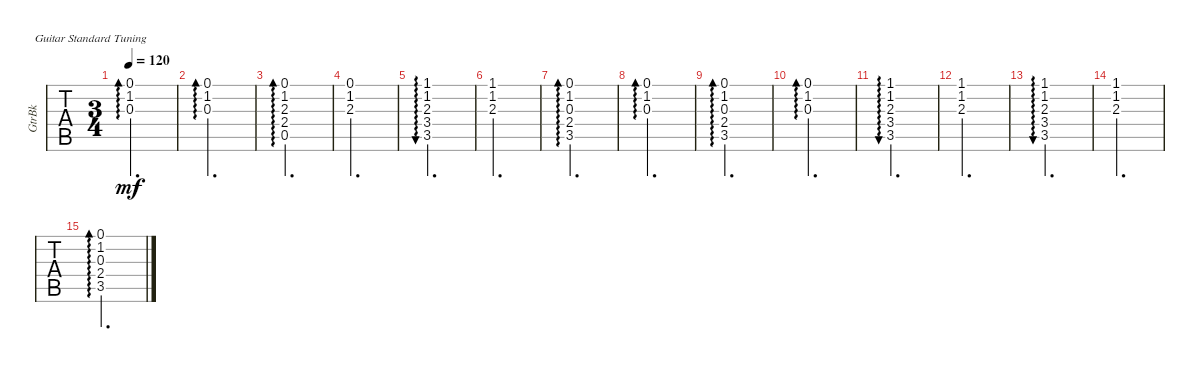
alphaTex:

\defaultSystemsLayout 4
\bracketExtendMode groupsimilarinstruments
\otherSystemsTrackNameOrientation horizontal
\track ("GtrBk" "GtrBk") {instrument acousticguitarsteel}
\staff {tabs}
\tuning (E4 B3 G3 D3 A2 E2)
\ts (3 4)
\tempo 120
\clef g2
\ks c
(0.1 1.2 0.3).2{d ad 0 dy mf} |
(0.1 1.2 0.3).2{d ad 0} |
(0.1 1.2 2.3 0.5 2.4).2{d ad 0} |
(0.1 1.2 2.3).2{d} |
(1.1 1.2 2.3 3.4 3.5).2{d au 0} |
(1.1 1.2 2.3).2{d} |
(0.1 1.2 0.3 2.4 3.5).2{d ad 0} |
(0.1 1.2 0.3).2{d ad 0} |
(0.1 1.2 0.3 2.4 3.5).2{d ad 0} |
(0.1 1.2 0.3).2{d ad 0} |
(1.1 1.2 2.3 3.4 3.5).2{d au 0} |
(1.1 1.2 2.3).2{d} |
(1.1 1.2 2.3 3.4 3.5).2{d au 0} |
(1.1 1.2 2.3).2{d} |
(0.1 1.2 0.3 2.4 3.5).2{d ad 0}
